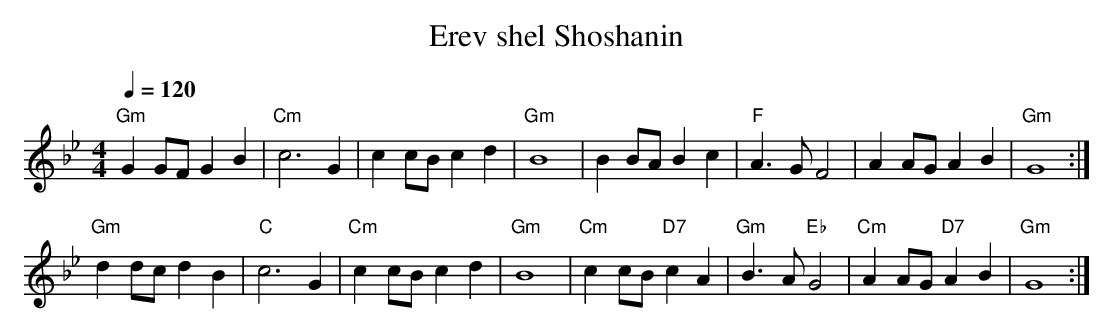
X:1
T:Erev shel Shoshanin
M:4/4
L:1/4
Q:120
K:Gm
"Gm"GG/F/GB|"Cm"c3   G|cc/B/cd|"Gm "B4    |BB/A/Bc|
"F"A>GF2  |AA/G/AB|"Gm "G4   :|!
"Gm"dd/c/dB|"C"c3   G|"Cm"cc/B/cd|"Gm "B4   |
"Cm"cc/B/"D7"cA|"Gm"B>A"Eb"G2  |"Cm"AA/G/"D7"AB|"Gm "G4  :|
